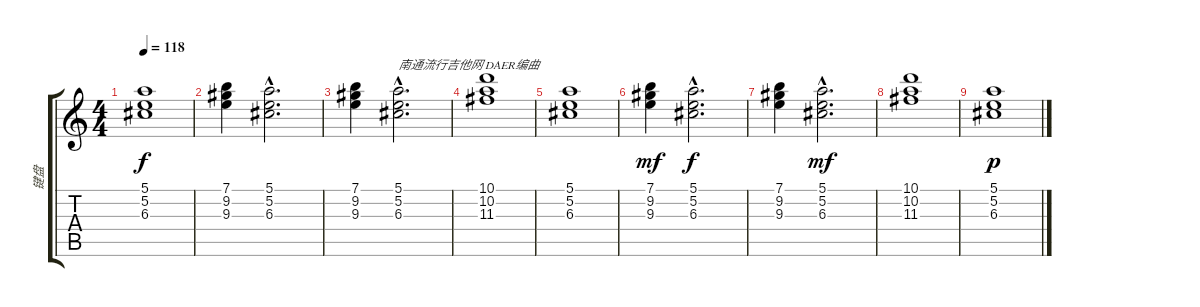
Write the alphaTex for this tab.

\track ("键盘" "键盘") {instrument stringensemble2}
\staff {score tabs}
\tuning (E5 B4 G4 D4 A3 E3) {hide}
\ts (4 4)
\tempo 118
\clef g2
\ks c
(5.1 5.2 6.3).1{dy f} |
(7.1 9.2 9.3).4 (5.1{hac} 5.2{hac} 6.3{hac}).2{d} |
(7.1 9.2 9.3).4 (5.1{hac} 5.2{hac} 6.3{hac}).2{d txt "南通流行吉他网 DAER编曲"} |
(10.1 10.2 11.3).1 |
(5.1 5.2 6.3).1 |
(7.1 9.2 9.3).4{dy mf} (5.1{hac} 5.2{hac} 6.3{hac}).2{d dy f} |
(7.1 9.2 9.3).4 (5.1{hac} 5.2{hac} 6.3{hac}).2{d dy mf} |
(10.1 10.2 11.3).1 |
(5.1 5.2 6.3).1{dy p}
